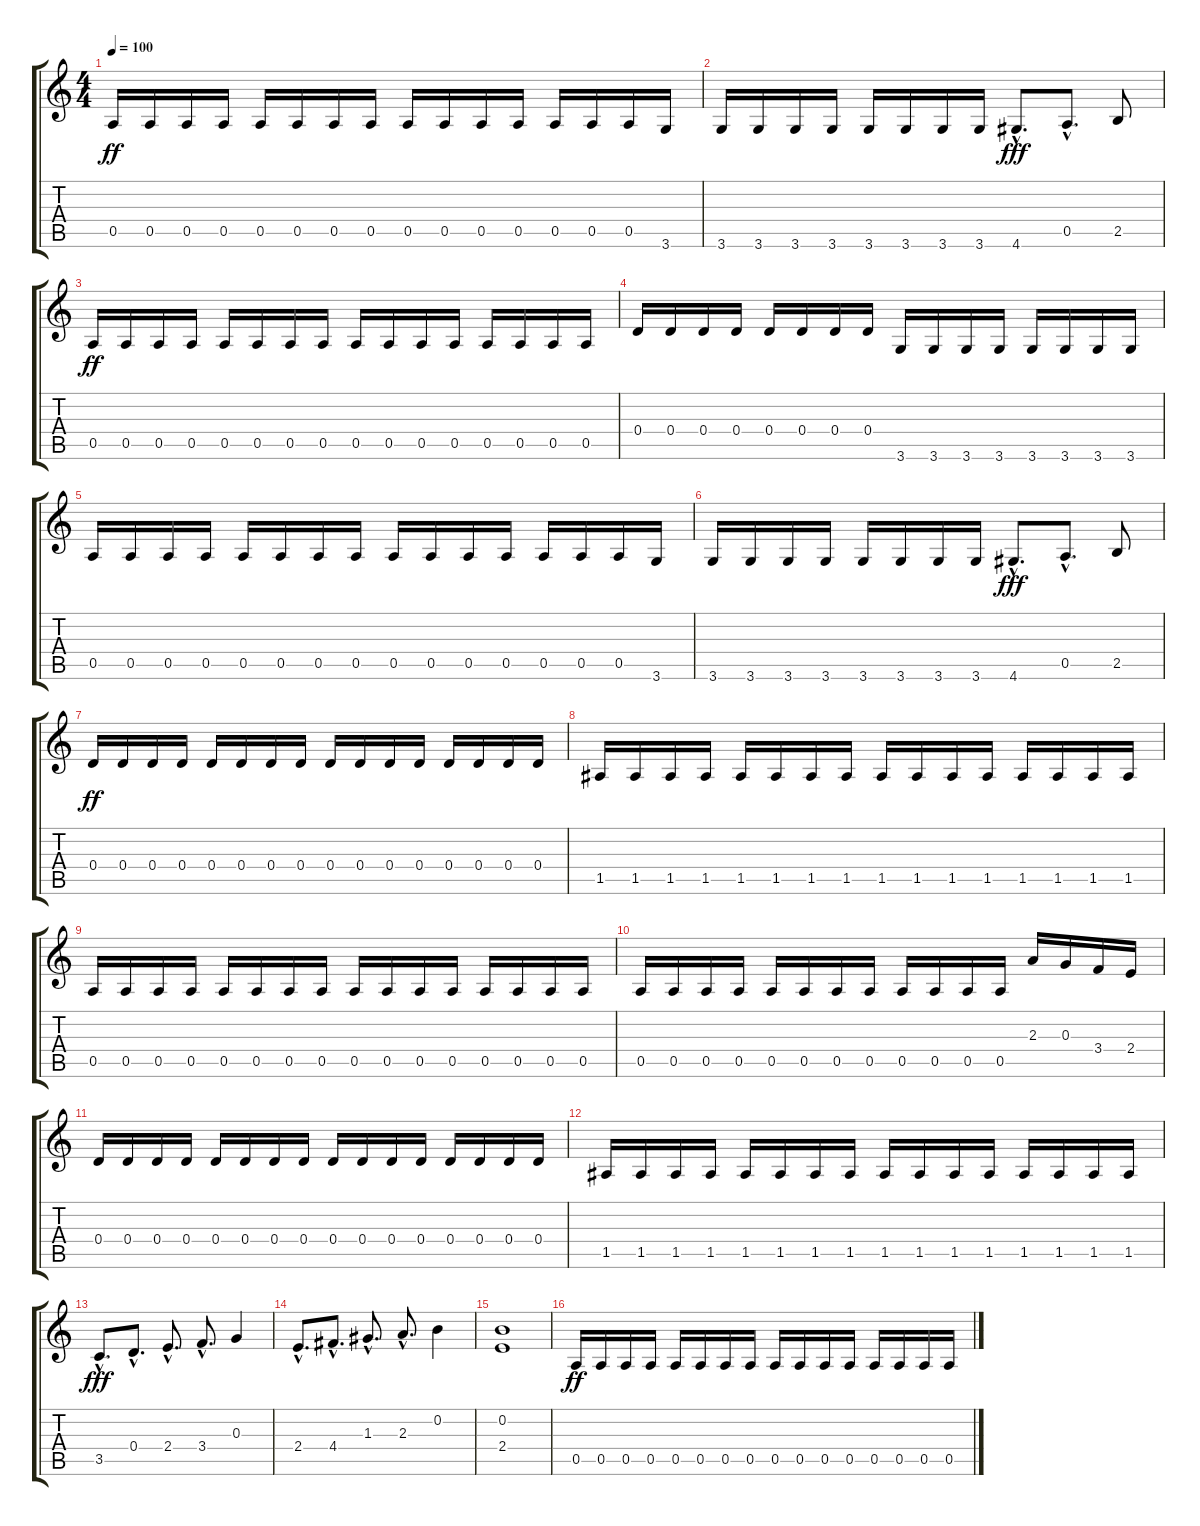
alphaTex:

\track "" {instrument electricbassfinger}
\staff {score tabs}
\tuning (E4 B3 G3 D3 A2 E2) {hide}
\ts (4 4)
\tempo 100
\clef g2
\ks c
0.5.16{dy ff} 0.5.16 0.5.16 0.5.16 0.5.16 0.5.16 0.5.16 0.5.16 0.5.16 0.5.16 0.5.16 0.5.16 0.5.16 0.5.16 0.5.16 3.6.16 |
3.6.16 3.6.16 3.6.16 3.6.16 3.6.16 3.6.16 3.6.16 3.6.16 4.6{hac}.8{d dy fff} 0.5{hac}.8{d} 2.5.8 |
0.5.16{dy ff} 0.5.16 0.5.16 0.5.16 0.5.16 0.5.16 0.5.16 0.5.16 0.5.16 0.5.16 0.5.16 0.5.16 0.5.16 0.5.16 0.5.16 0.5.16 |
0.4.16 0.4.16 0.4.16 0.4.16 0.4.16 0.4.16 0.4.16 0.4.16 3.6.16 3.6.16 3.6.16 3.6.16 3.6.16 3.6.16 3.6.16 3.6.16 |
0.5.16 0.5.16 0.5.16 0.5.16 0.5.16 0.5.16 0.5.16 0.5.16 0.5.16 0.5.16 0.5.16 0.5.16 0.5.16 0.5.16 0.5.16 3.6.16 |
3.6.16 3.6.16 3.6.16 3.6.16 3.6.16 3.6.16 3.6.16 3.6.16 4.6{hac}.8{d dy fff} 0.5{hac}.8{d} 2.5.8 |
0.4.16{dy ff} 0.4.16 0.4.16 0.4.16 0.4.16 0.4.16 0.4.16 0.4.16 0.4.16 0.4.16 0.4.16 0.4.16 0.4.16 0.4.16 0.4.16 0.4.16 |
1.5.16 1.5.16 1.5.16 1.5.16 1.5.16 1.5.16 1.5.16 1.5.16 1.5.16 1.5.16 1.5.16 1.5.16 1.5.16 1.5.16 1.5.16 1.5.16 |
0.5.16 0.5.16 0.5.16 0.5.16 0.5.16 0.5.16 0.5.16 0.5.16 0.5.16 0.5.16 0.5.16 0.5.16 0.5.16 0.5.16 0.5.16 0.5.16 |
0.5.16 0.5.16 0.5.16 0.5.16 0.5.16 0.5.16 0.5.16 0.5.16 0.5.16 0.5.16 0.5.16 0.5.16 2.3.16 0.3.16 3.4.16 2.4.16 |
0.4.16 0.4.16 0.4.16 0.4.16 0.4.16 0.4.16 0.4.16 0.4.16 0.4.16 0.4.16 0.4.16 0.4.16 0.4.16 0.4.16 0.4.16 0.4.16 |
1.5.16 1.5.16 1.5.16 1.5.16 1.5.16 1.5.16 1.5.16 1.5.16 1.5.16 1.5.16 1.5.16 1.5.16 1.5.16 1.5.16 1.5.16 1.5.16 |
3.5{hac}.8{d dy fff} 0.4{hac}.8{d} 2.4{hac}.8{d} 3.4{hac}.8{d} 0.3.4 |
2.4{hac}.8{d} 4.4{hac}.8{d} 1.3{hac}.8{d} 2.3{hac}.8{d} 0.2.4 |
(0.2 2.4).1 |
0.5.16{dy ff} 0.5.16 0.5.16 0.5.16 0.5.16 0.5.16 0.5.16 0.5.16 0.5.16 0.5.16 0.5.16 0.5.16 0.5.16 0.5.16 0.5.16 0.5.16
